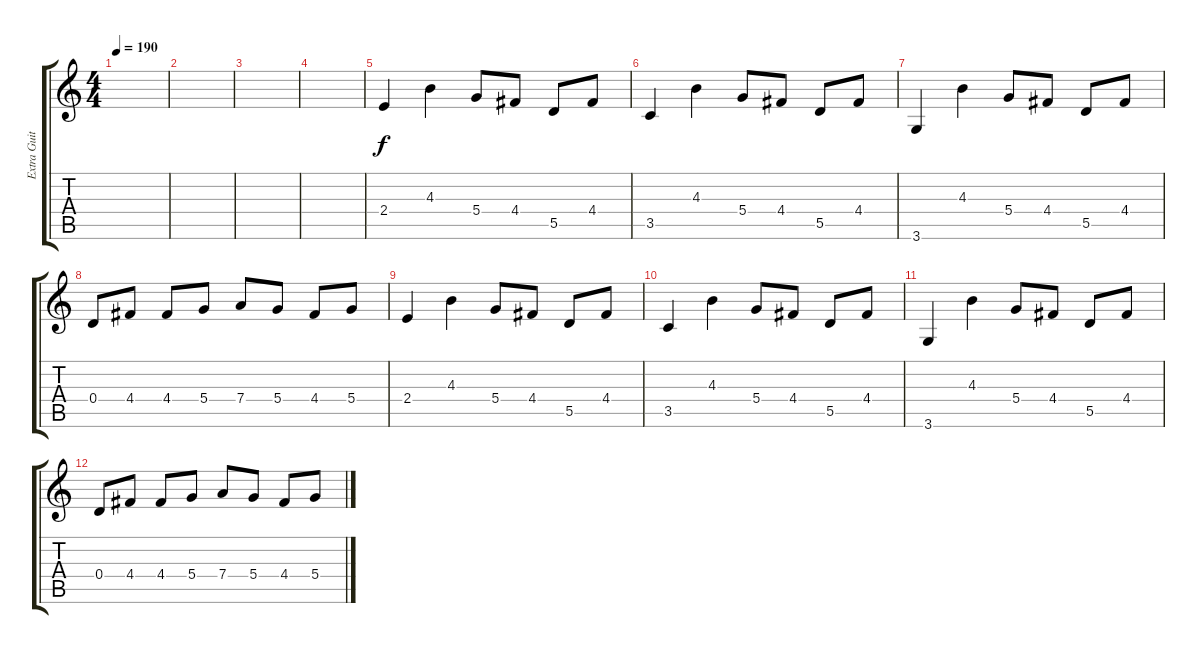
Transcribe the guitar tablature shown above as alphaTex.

\track ("Extra Guitar 2 - Bizzy D." "Extra Guit") {instrument distortionguitar}
\staff {score tabs}
\tuning (E4 B3 G3 D3 A2 E2) {hide}
\ts (4 4)
\tempo 190
\clef g2
\ks c
|
|
|
|
2.4.4 4.3.4 5.4.8 4.4.8 5.5.8 4.4.8 |
3.5.4 4.3.4 5.4.8 4.4.8 5.5.8 4.4.8 |
3.6.4 4.3.4 5.4.8 4.4.8 5.5.8 4.4.8 |
0.4.8 4.4.8 4.4.8 5.4.8 7.4.8 5.4.8 4.4.8 5.4.8 |
2.4.4 4.3.4 5.4.8 4.4.8 5.5.8 4.4.8 |
3.5.4 4.3.4 5.4.8 4.4.8 5.5.8 4.4.8 |
3.6.4 4.3.4 5.4.8 4.4.8 5.5.8 4.4.8 |
0.4.8 4.4.8 4.4.8 5.4.8 7.4.8 5.4.8 4.4.8 5.4.8
